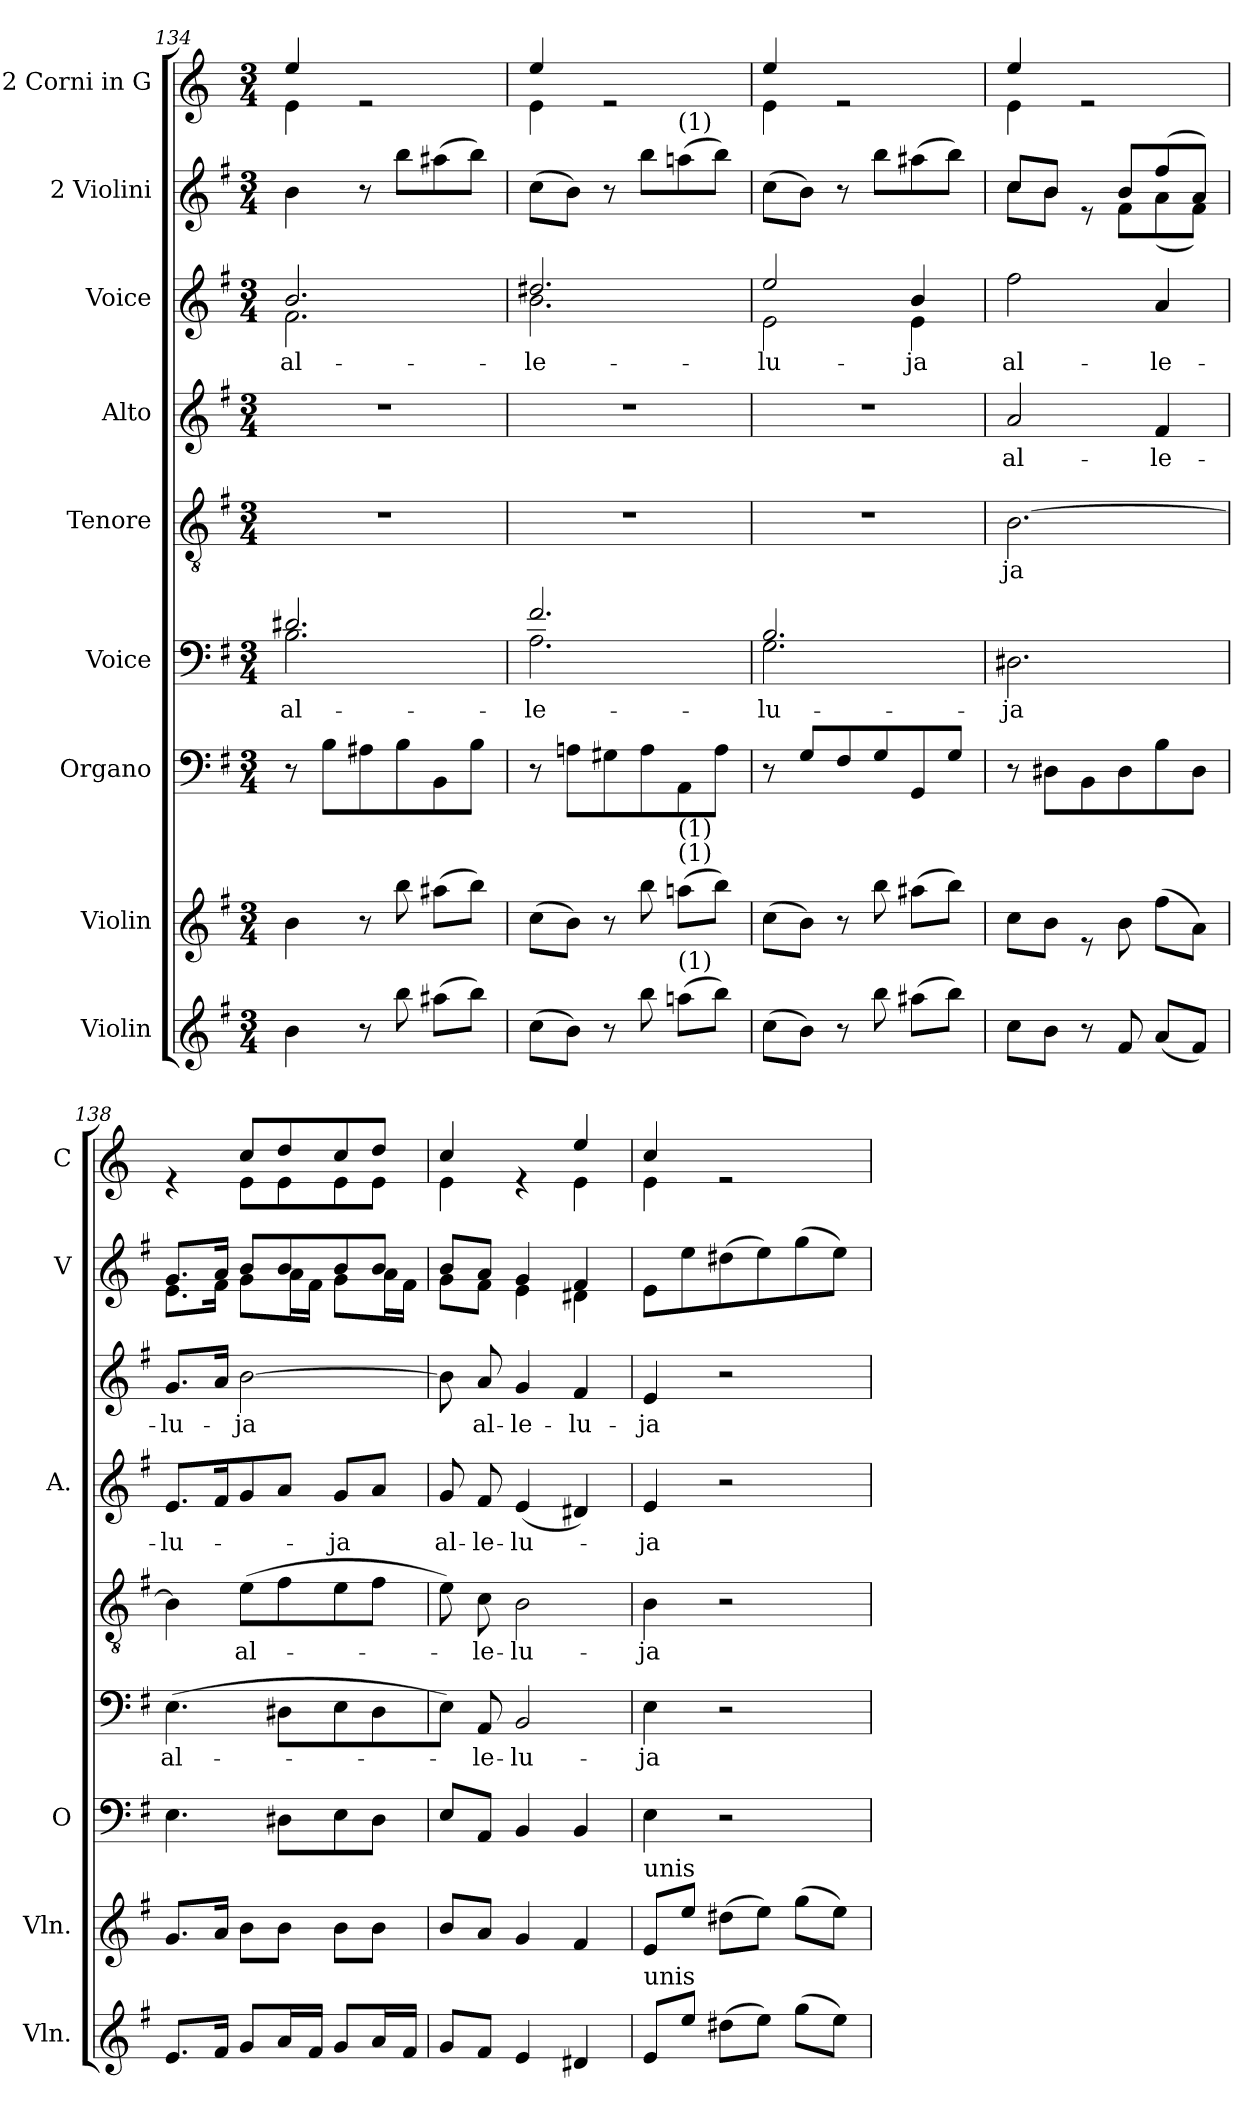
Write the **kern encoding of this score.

**kern	**kern	**kern	**kern	**text	**kern	**text	**kern	**text	**kern	**text	**kern	**kern
*part9	*part8	*part7	*part6	*part6	*part5	*part5	*part4	*part4	*part3	*part3	*part2	*part1
*staff9	*staff8	*staff7	*staff6	*staff6	*staff5	*staff5	*staff4	*staff4	*staff3	*staff3	*staff2	*staff1
*I"Violin	*I"Violin	*I"Organo	*I"Voice	*	*I"Tenore	*	*I"Alto	*	*I"Voice	*	*I"2 Violini	*I"2 Corni in G
*I'Vln.	*I'Vln.	*I'O	*	*	*	*	*I'A.	*	*	*	*I'V	*I'C
*clefG2	*clefG2	*clefF4	*clefF4	*	*clefGv2	*	*clefG2	*	*clefG2	*	*clefG2	*clefG2
*	*	*	*	*	*	*	*	*	*	*	*	*ITrd3c5
*k[f#]	*k[f#]	*k[f#]	*k[f#]	*	*k[f#]	*	*k[f#]	*	*k[f#]	*	*k[f#]	*k[f#]
*M3/4	*M3/4	*M3/4	*M3/4	*	*M3/4	*	*M3/4	*	*M3/4	*	*M3/4	*M3/4
=134	=134	=134	=134	=134	=134	=134	=134	=134	=134	=134	=134	=134
!	!	!	!	!LO:LY:b	!	!	!	!	!	!LO:LY:b	!	!
*	*	*	*^	*	*	*	*	*	*^	*	*	*^
4b\	4b\	8r	2.d#X/	2.B\	al-	2.r	.	2.r	.	2.b/	2.f#\	al-	4b\	4b/	4B\
.	.	8B\L	.	.	.	.	.	.	.	.	.	.	.	.	.
8r	8r	8A#X\	.	.	.	.	.	.	.	.	.	.	8r	2re	2ryy
8bb\	8bb\	8B\	.	.	.	.	.	.	.	.	.	.	8bb\L	.	.
(8aa#X\L	(8aa#X\L	8BB\	.	.	.	.	.	.	.	.	.	.	(8aa#X\	.	.
8bb\J)	8bb\J)	8B\J	.	.	.	.	.	.	.	.	.	.	8bb\J)	.	.
=135	=135	=135	=135	=135	=135	=135	=135	=135	=135	=135	=135	=135	=135	=135	=135
!	!	!	!	!	!LO:LY:b	!	!	!	!	!	!	!LO:LY:b	!	!	!
(8cc\L	(8cc\L	8r	2.f#/	2.A\	-le-	2.r	.	2.r	.	2.dd#X/	2.b\	-le-	(8cc\L	4b/	4B\
8b\J)	8b\J)	8An\L	.	.	.	.	.	.	.	.	.	.	8b\J)	.	.
8r	8r	8G#X\	.	.	.	.	.	.	.	.	.	.	8r	2re	2ryy
8bb\	8bb\	8A\	.	.	.	.	.	.	.	.	.	.	8bb\L	.	.
!	!	!	!	!	!	!	!	!	!	!	!	!	!LO:TX:a:t=(1)	!	!
!	!LO:TX:a:t=(1)	!	!	!	!	!	!	!	!	!	!	!	!	!	!
!	!LO:TX:a:t=(1)	!	!	!	!	!	!	!	!	!	!	!	!	!	!
!LO:TX:a:t=(1)	!	!	!	!	!	!	!	!	!	!	!	!	!	!	!
(8aan\L	(8aan\L	8AA\	.	.	.	.	.	.	.	.	.	.	(8aan\	.	.
8bb\J)	8bb\J)	8A\J	.	.	.	.	.	.	.	.	.	.	8bb\J)	.	.
=136	=136	=136	=136	=136	=136	=136	=136	=136	=136	=136	=136	=136	=136	=136	=136
!	!	!	!	!	!LO:LY:b	!	!	!	!	!	!	!LO:LY:b	!	!	!
(8cc\L	(8cc\L	8r	2.B/	2.G\	-lu-	2.r	.	2.r	.	2ee/	2e\	-lu-	(8cc\L	4b/	4B\
8b\J)	8b\J)	8G/L	.	.	.	.	.	.	.	.	.	.	8b\J)	.	.
8r	8r	8F#/	.	.	.	.	.	.	.	.	.	.	8r	2re	2ryy
8bb\	8bb\	8G/	.	.	.	.	.	.	.	.	.	.	8bb\L	.	.
!	!	!	!	!	!	!	!	!	!	!	!	!LO:LY:b	!	!	!
(8aa#X\L	(8aa#X\L	8GG/	.	.	.	.	.	.	.	4b/	4e\	-ja	(8aa#X\	.	.
8bb\J)	8bb\J)	8G/J	.	.	.	.	.	.	.	.	.	.	8bb\J)	.	.
*	*	*	*v	*v	*	*	*	*	*	*v	*v	*	*	*	*
!!LO:LB:g=z	!!
=137	=137	=137	=137	=137	=137	=137	=137	=137	=137	=137	=137	=137	=137
!	!	!	!	!LO:LY:b	!	!LO:LY:b	!	!LO:LY:b	!	!LO:LY:b	!	!	!
*	*	*	*	*	*	*	*	*	*	*	*^	*	*
8cc\L	8cc\L	8r	2.D#X\	-ja	[2.B\	ja	2a/	al-	2ff#\	al-	8cc/L	8cc\L	4b/	4B\
8b\J	8b\J	8D#X\L	.	.	.	.	.	.	.	.	8b/J	8b\J	.	.
8r	8re	8BB\	.	.	.	.	.	.	.	.	8re	8ryy	2re	2ryy
8f#/	8b\	8D#\	.	.	.	.	.	.	.	.	8b/L	8f#\L	.	.
!	!	!	!	!	!	!	!	!LO:LY:b	!	!LO:LY:b	!	!	!	!
(8a/L	(8ff#\L	8B\	.	.	.	.	4f#/	-le-	4a/	-le-	(8ff#/	(8a\	.	.
8f#/J)	8a\J)	8D#\J	.	.	.	.	.	.	.	.	8a/J)	8f#\J)	.	.
=138	=138	=138	=138	=138	=138	=138	=138	=138	=138	=138	=138	=138	=138	=138
!	!	!	!	!LO:LY:b	!	!	!	!LO:LY:b	!	!LO:LY:b	!	!	!	!
8.e/L	8.g/L	4.E\	(4.E\	al-	4B\]	.	8.e/L	-lu-	8.g/L	-lu-	8.g/L	8.e\L	4re	4ryy
16f#/Jk	16a/Jk	.	.	.	.	.	16f#/K	.	16a/Jk	.	16a/Jk	16f#\Jk	.	.
!	!	!	!	!	!	!LO:LY:b	!	!	!	!LO:LY:b	!	!	!	!
8g/L	8b\L	.	.	.	(8e\L	al-	8g/	.	[2b\	-ja	8b/L	8g\L	8g/L	8B\L
16a/L	8b\J	8D#X\L	8D#X\L	.	8f#\	.	8a/J	.	.	.	8b/	16a\L	8a/	8B\
16f#/JJ	.	.	.	.	.	.	.	.	.	.	.	16f#\JJ	.	.
!	!	!	!	!	!	!	!	!LO:LY:b	!	!	!	!	!	!
8g/L	8b\L	8E\	8E\	.	8e\	.	8g/L	-ja	.	.	8b/	8g\L	8g/	8B\
16a/L	8b\J	8D#\J	8D#\	.	8f#\J	.	8a/J	.	.	.	8b/J	16a\L	8a/J	8B\J
16f#/JJ	.	.	.	.	.	.	.	.	.	.	.	16f#\JJ	.	.
=139	=139	=139	=139	=139	=139	=139	=139	=139	=139	=139	=139	=139	=139	=139
!	!	!	!	!	!	!	!	!LO:LY:b	!	!	!	!	!	!
8g/L	8b/L	8E/L	8E\J)	.	8e\)	.	8g/	al-	8b\]	.	8b/L	8g\L	4g/	4B\
!	!	!	!	!LO:LY:b	!	!LO:LY:b	!	!LO:LY:b	!	!LO:LY:b	!	!	!	!
8f#/J	8a/J	8AA/J	8AA/	-le-	8c\	-le-	8f#/	-le-	8a/	al-	8a/J	8f#\J	.	.
!	!	!	!	!LO:LY:b	!	!LO:LY:b	!	!LO:LY:b	!	!LO:LY:b	!	!	!	!
4e/	4g/	4BB/	2BB/	-lu-	2B\	-lu-	(4e/	-lu-	4g/	-le-	4g/	4e\	4re	4ryy
!	!	!	!	!	!	!	!	!	!	!LO:LY:b	!	!	!	!
4d#X/	4f#/	4BB/	.	.	.	.	4d#X/)	.	4f#/	-lu-	4f#/	4d#X\	4b/	4B\
=140	=140	=140	=140	=140	=140	=140	=140	=140	=140	=140	=140	=140	=140	=140
!	!	!	!	!	!	!	!	!	!	!	!LO:TX:a:t=unis	!	!	!
!	!LO:TX:a:t=unis	!	!	!	!	!	!	!	!	!	!	!	!	!
!LO:TX:a:t=unis	!	!	!	!	!	!	!	!	!	!	!	!	!	!
!	!	!	!	!LO:LY:b	!	!LO:LY:b	!	!LO:LY:b	!	!LO:LY:b	!	!	!	!
*	*	*	*	*	*	*	*	*	*	*	*v	*v	*	*
8e/L	8e/L	4E\	4E\	-ja	4B\	-ja	4e/	-ja	4e/	-ja	8e\L	4g/	4B\
8ee/J	8ee/J	.	.	.	.	.	.	.	.	.	8ee\	.	.
(8dd#X\L	(8dd#X\L	2r	2r	.	2r	.	2r	.	2r	.	(8dd#X\	2re	2ryy
8ee\J)	8ee\J)	.	.	.	.	.	.	.	.	.	8ee\)	.	.
(8gg\L	(8gg\L	.	.	.	.	.	.	.	.	.	(8gg\	.	.
8ee\J)	8ee\J)	.	.	.	.	.	.	.	.	.	8ee\J)	.	.
*	*	*	*	*	*	*	*	*	*	*	*	*v	*v
=	=	=	=	=	=	=	=	=	=	=	=	=
*-	*-	*-	*-	*-	*-	*-	*-	*-	*-	*-	*-	*-
